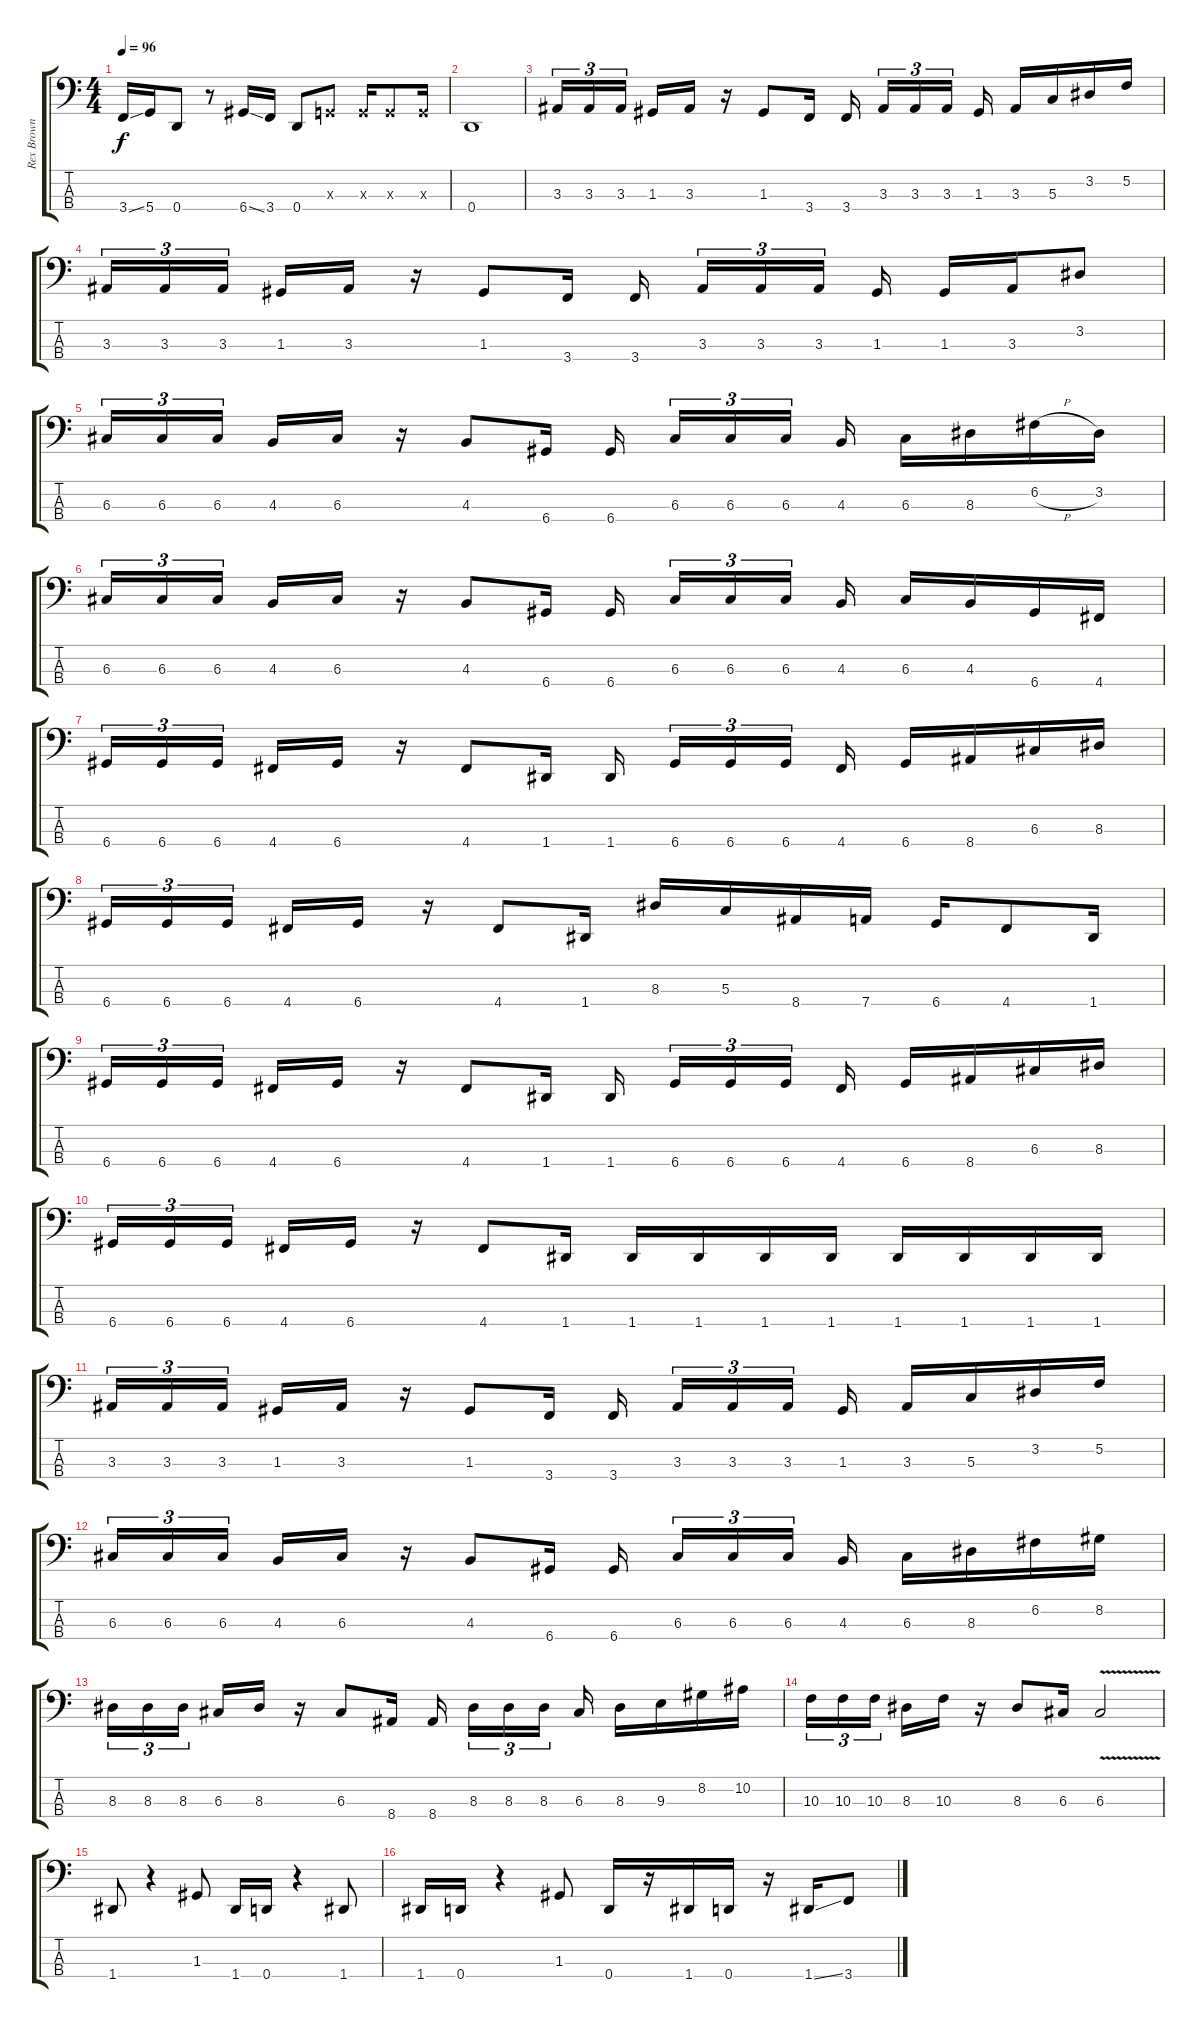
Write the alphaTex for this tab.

\track ("Rex Brown" "Rex Brown") {instrument electricbasspick}
\staff {score tabs}
\tuning (F2 C2 G1 D1) {hide}
\ts (4 4)
\tempo 96
\clef f4
\ks c
3.4{ss}.16{dy f} 5.4.16 0.4.8 r.8 6.4{ss}.16 3.4.16 0.4.8 0.3{x}.8 0.3{x}.16 0.3{x}.8 0.3{x}.16 |
0.4.1 |
3.3.16{tu (3 2)} 3.3.16{tu (3 2)} 3.3.16{tu (3 2)} 1.3.16 3.3.16 r.16 1.3.8 3.4.16 3.4.16 3.3.16{tu (3 2)} 3.3.16{tu (3 2)} 3.3.16{tu (3 2)} 1.3.16 3.3.16 5.3.16 3.2.16 5.2.16 |
3.3.16{tu (3 2)} 3.3.16{tu (3 2)} 3.3.16{tu (3 2)} 1.3.16 3.3.16 r.16 1.3.8 3.4.16 3.4.16 3.3.16{tu (3 2)} 3.3.16{tu (3 2)} 3.3.16{tu (3 2)} 1.3.16 1.3.16 3.3.16 3.2.8 |
6.3.16{tu (3 2)} 6.3.16{tu (3 2)} 6.3.16{tu (3 2)} 4.3.16 6.3.16 r.16 4.3.8 6.4.16 6.4.16 6.3.16{tu (3 2)} 6.3.16{tu (3 2)} 6.3.16{tu (3 2)} 4.3.16 6.3.16 8.3.16 6.2{h}.16 3.2.16 |
6.3.16{tu (3 2)} 6.3.16{tu (3 2)} 6.3.16{tu (3 2)} 4.3.16 6.3.16 r.16 4.3.8 6.4.16 6.4.16 6.3.16{tu (3 2)} 6.3.16{tu (3 2)} 6.3.16{tu (3 2)} 4.3.16 6.3.16 4.3.16 6.4.16 4.4.16 |
6.4.16{tu (3 2)} 6.4.16{tu (3 2)} 6.4.16{tu (3 2)} 4.4.16 6.4.16 r.16 4.4.8 1.4.16 1.4.16 6.4.16{tu (3 2)} 6.4.16{tu (3 2)} 6.4.16{tu (3 2)} 4.4.16 6.4.16 8.4.16 6.3.16 8.3.16 |
6.4.16{tu (3 2)} 6.4.16{tu (3 2)} 6.4.16{tu (3 2)} 4.4.16 6.4.16 r.16 4.4.8 1.4.16 8.3.16 5.3.16 8.4.16 7.4.16 6.4.16 4.4.8 1.4.16 |
6.4.16{tu (3 2)} 6.4.16{tu (3 2)} 6.4.16{tu (3 2)} 4.4.16 6.4.16 r.16 4.4.8 1.4.16 1.4.16 6.4.16{tu (3 2)} 6.4.16{tu (3 2)} 6.4.16{tu (3 2)} 4.4.16 6.4.16 8.4.16 6.3.16 8.3.16 |
6.4.16{tu (3 2)} 6.4.16{tu (3 2)} 6.4.16{tu (3 2)} 4.4.16 6.4.16 r.16 4.4.8 1.4.16 1.4.16 1.4.16 1.4.16 1.4.16 1.4.16 1.4.16 1.4.16 1.4.16 |
3.3.16{tu (3 2)} 3.3.16{tu (3 2)} 3.3.16{tu (3 2)} 1.3.16 3.3.16 r.16 1.3.8 3.4.16 3.4.16 3.3.16{tu (3 2)} 3.3.16{tu (3 2)} 3.3.16{tu (3 2)} 1.3.16 3.3.16 5.3.16 3.2.16 5.2.16 |
6.3.16{tu (3 2)} 6.3.16{tu (3 2)} 6.3.16{tu (3 2)} 4.3.16 6.3.16 r.16 4.3.8 6.4.16 6.4.16 6.3.16{tu (3 2)} 6.3.16{tu (3 2)} 6.3.16{tu (3 2)} 4.3.16 6.3.16 8.3.16 6.2.16 8.2.16 |
8.3.16{tu (3 2)} 8.3.16{tu (3 2)} 8.3.16{tu (3 2)} 6.3.16 8.3.16 r.16 6.3.8 8.4.16 8.4.16 8.3.16{tu (3 2)} 8.3.16{tu (3 2)} 8.3.16{tu (3 2)} 6.3.16 8.3.16 9.3.16 8.2.16 10.2.16 |
10.3.16{tu (3 2)} 10.3.16{tu (3 2)} 10.3.16{tu (3 2)} 8.3.16 10.3.16 r.16 8.3.8 6.3.16 6.3{v}.2 |
1.4.8 r.4 1.3.8 1.4.16 0.4.16 r.4 1.4.8 |
1.4.16 0.4.16 r.4 1.3.8 0.4.16 r.16 1.4.16 0.4.16 r.16 1.4{ss}.16 3.4.8
